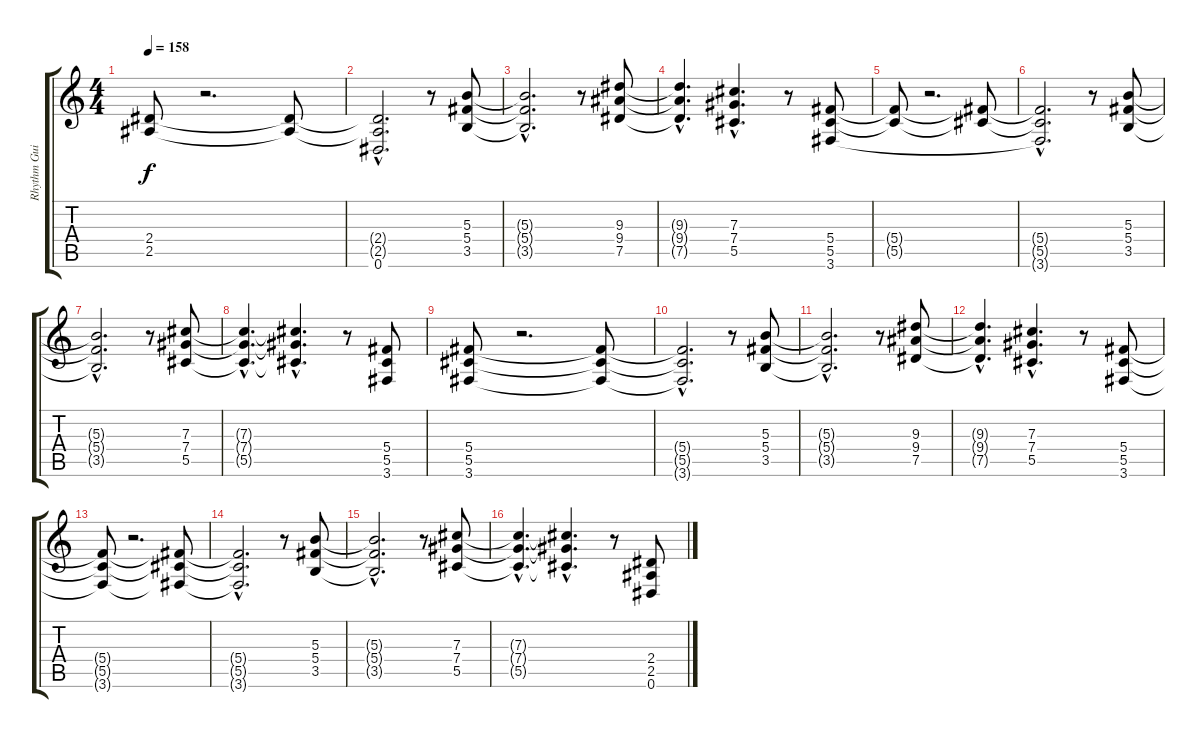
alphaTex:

\track ("Rhythm Guitar" "Rhythm Gui") {instrument distortionguitar}
\staff {score tabs}
\tuning (Eb4 Bb3 Gb3 Db3 Ab2 Eb2) {hide}
\ts (4 4)
\tempo 158
\clef g2
\ks c
(2.4{t} 2.5{t}).8{dy f} r.2{d} (2.4{t} 2.5{t}).8 |
(2.4{hac t} 2.5{hac t} 0.6{hac t}).2{d} r.8 (5.3 5.4 3.5).8 |
(5.3{hac t} 5.4{hac t} 3.5{hac t}).2{d} r.8 (9.3 9.4 7.5).8 |
(9.3{hac t} 9.4{hac t} 7.5{hac t}).4{d} (7.3{hac} 7.4{hac} 5.5{hac}).4{d} r.8 (5.4 5.5 3.6).8 |
(5.4{t} 5.5{t}).8 r.2{d} (5.4{t} 5.5{t}).8 |
(5.4{hac t} 5.5{hac t} 3.6{hac t}).2{d} r.8 (5.3 5.4 3.5).8 |
(5.3{hac t} 5.4{hac t} 3.5{hac t}).2{d} r.8 (7.3 7.4 5.5).8 |
(7.3{hac t} 7.4{hac t} 5.5{hac t}).4{d} (7.3{hac t} 7.4{hac t} 5.5{hac t}).4{d} r.8 (5.4 5.5 3.6).8 |
(5.4 5.5 3.6).8 r.2{d} (5.4{t} 5.5{t} 3.6{t}).8 |
(5.4{hac t} 5.5{hac t} 3.6{hac t}).2{d} r.8 (5.3 5.4 3.5).8 |
(5.3{hac t} 5.4{hac t} 3.5{hac t}).2{d} r.8 (9.3 9.4 7.5).8 |
(9.3{hac t} 9.4{hac t} 7.5{hac t}).4{d} (7.3{hac} 7.4{hac} 5.5{hac}).4{d} r.8 (5.4 5.5 3.6).8 |
(5.4{t} 5.5{t} 3.6{t}).8 r.2{d} (5.4{t} 5.5{t} 3.6{t}).8 |
(5.4{hac t} 5.5{hac t} 3.6{hac t}).2{d} r.8 (5.3 5.4 3.5).8 |
(5.3{hac t} 5.4{hac t} 3.5{hac t}).2{d} r.8 (7.3 7.4 5.5).8 |
(7.3{hac t} 7.4{hac t} 5.5{hac t}).4{d} (7.3{hac t} 7.4{hac t} 5.5{hac t}).4{d} r.8 (2.4 2.5 0.6).8
